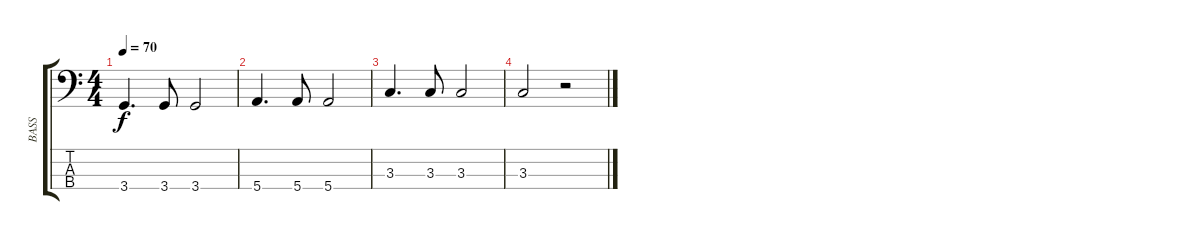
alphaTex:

\track ("BASS" "BASS") {instrument electricbassfinger}
\staff {score tabs}
\tuning (G2 D2 A1 E1) {hide}
\ts (4 4)
\tempo 70
\clef f4
\ks c
3.4.4{d dy f} 3.4.8 3.4.2 |
5.4.4{d} 5.4.8 5.4.2 |
3.3.4{d} 3.3.8 3.3.2 |
3.3.2 r.2
